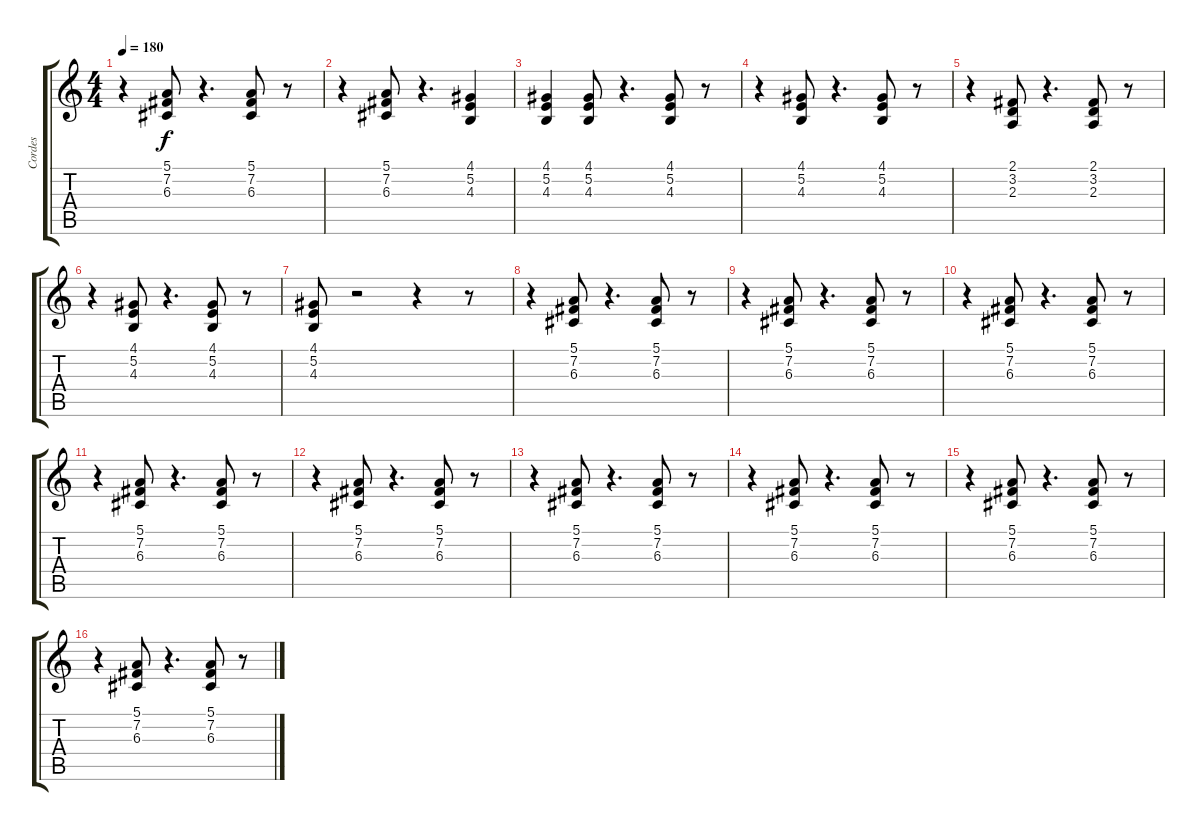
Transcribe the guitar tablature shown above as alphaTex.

\track ("Cordes" "Cordes") {instrument pizzicatostrings}
\staff {score tabs}
\tuning (E4 B3 G3 D3 A2 E2) {hide}
\ts (4 4)
\tempo 180
\clef g2
\ks c
r.4{dy f} (5.1 7.2 6.3).8 r.4{d} (5.1 7.2 6.3).8 r.8 |
r.4 (5.1 7.2 6.3).8 r.4{d} (4.1 5.2 4.3).4 |
(4.1 5.2 4.3).4 (4.1 5.2 4.3).8 r.4{d} (4.1 5.2 4.3).8 r.8 |
r.4 (4.1 5.2 4.3).8 r.4{d} (4.1 5.2 4.3).8 r.8 |
r.4 (2.1 3.2 2.3).8 r.4{d} (2.1 3.2 2.3).8 r.8 |
r.4 (4.1 5.2 4.3).8 r.4{d} (4.1 5.2 4.3).8 r.8 |
(4.1 5.2 4.3).8 r.2 r.4 r.8 |
r.4 (5.1 7.2 6.3).8 r.4{d} (5.1 7.2 6.3).8 r.8 |
r.4 (5.1 7.2 6.3).8 r.4{d} (5.1 7.2 6.3).8 r.8 |
r.4 (5.1 7.2 6.3).8 r.4{d} (5.1 7.2 6.3).8 r.8 |
r.4 (5.1 7.2 6.3).8 r.4{d} (5.1 7.2 6.3).8 r.8 |
r.4 (5.1 7.2 6.3).8 r.4{d} (5.1 7.2 6.3).8 r.8 |
r.4 (5.1 7.2 6.3).8 r.4{d} (5.1 7.2 6.3).8 r.8 |
r.4 (5.1 7.2 6.3).8 r.4{d} (5.1 7.2 6.3).8 r.8 |
r.4 (5.1 7.2 6.3).8 r.4{d} (5.1 7.2 6.3).8 r.8 |
r.4 (5.1 7.2 6.3).8 r.4{d} (5.1 7.2 6.3).8 r.8
